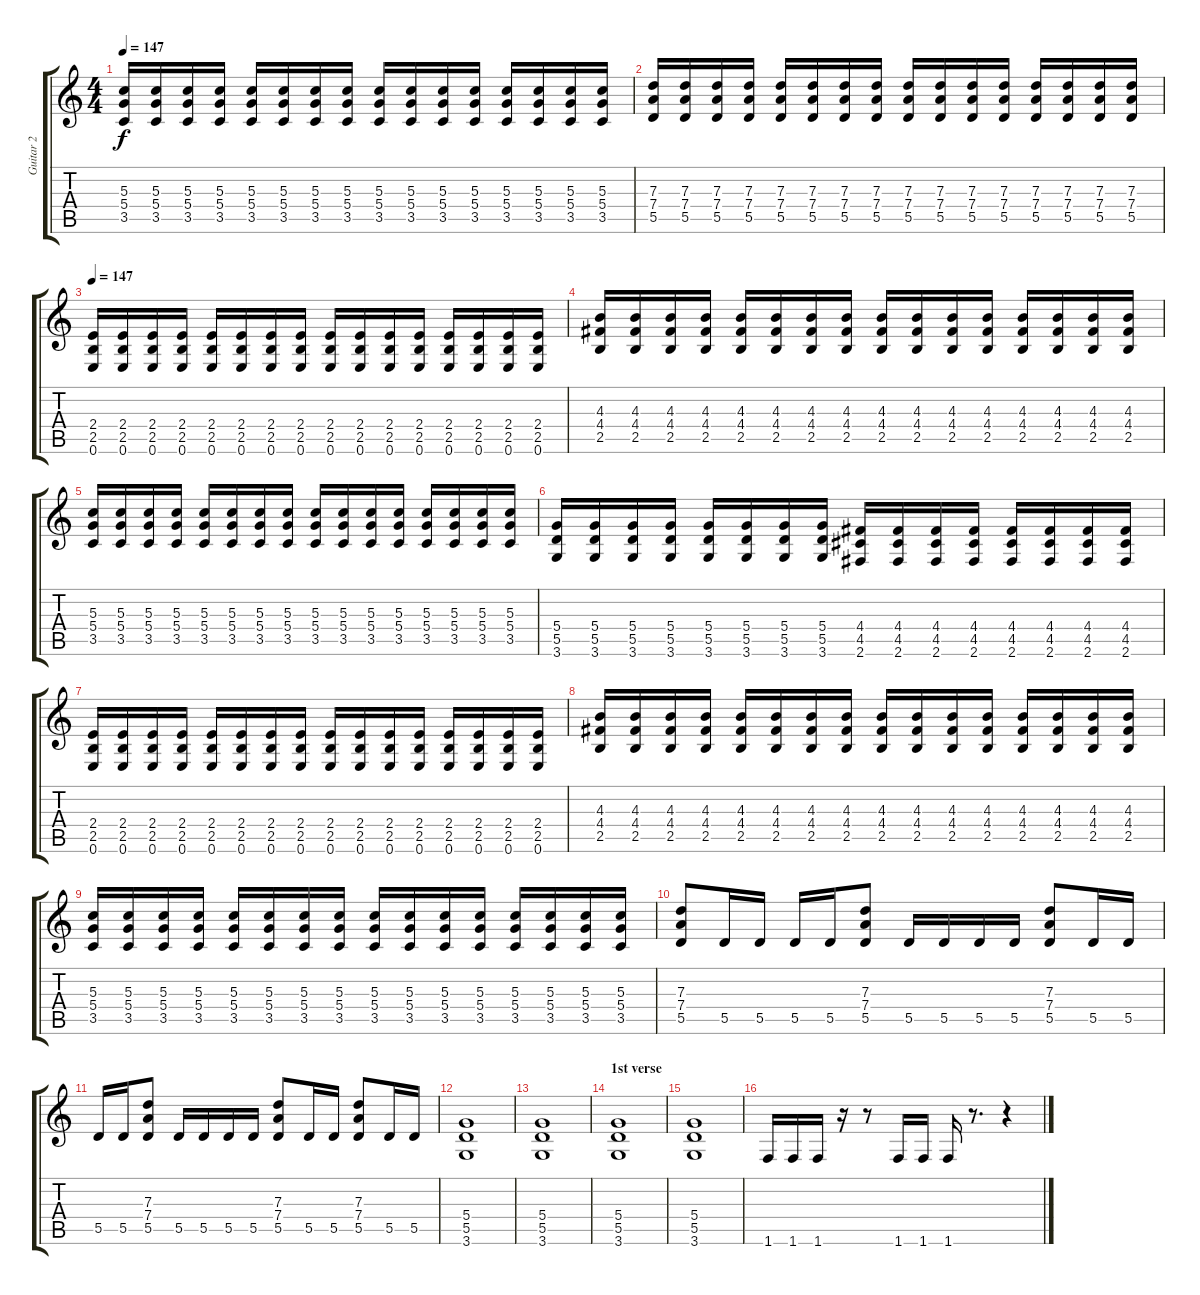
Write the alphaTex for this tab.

\track ("Guitar 2" "Guitar 2") {instrument distortionguitar}
\staff {score tabs}
\tuning (E4 B3 G3 D3 A2 E2) {hide}
\ts (4 4)
\tempo 147
\clef g2
\ks c
(5.3 5.4 3.5).16{dy f} (5.3 5.4 3.5).16 (5.3 5.4 3.5).16 (5.3 5.4 3.5).16 (5.3 5.4 3.5).16 (5.3 5.4 3.5).16 (5.3 5.4 3.5).16 (5.3 5.4 3.5).16 (5.3 5.4 3.5).16 (5.3 5.4 3.5).16 (5.3 5.4 3.5).16 (5.3 5.4 3.5).16 (5.3 5.4 3.5).16 (5.3 5.4 3.5).16 (5.3 5.4 3.5).16 (5.3 5.4 3.5).16 |
(7.3 7.4 5.5).16 (7.3 7.4 5.5).16 (7.3 7.4 5.5).16 (7.3 7.4 5.5).16 (7.3 7.4 5.5).16 (7.3 7.4 5.5).16 (7.3 7.4 5.5).16 (7.3 7.4 5.5).16 (7.3 7.4 5.5).16 (7.3 7.4 5.5).16 (7.3 7.4 5.5).16 (7.3 7.4 5.5).16 (7.3 7.4 5.5).16 (7.3 7.4 5.5).16 (7.3 7.4 5.5).16 (7.3 7.4 5.5).16 |
\tempo 147
(2.4 2.5 0.6).16 (2.4 2.5 0.6).16 (2.4 2.5 0.6).16 (2.4 2.5 0.6).16 (2.4 2.5 0.6).16 (2.4 2.5 0.6).16 (2.4 2.5 0.6).16 (2.4 2.5 0.6).16 (2.4 2.5 0.6).16 (2.4 2.5 0.6).16 (2.4 2.5 0.6).16 (2.4 2.5 0.6).16 (2.4 2.5 0.6).16 (2.4 2.5 0.6).16 (2.4 2.5 0.6).16 (2.4 2.5 0.6).16 |
(4.3 4.4 2.5).16 (4.3 4.4 2.5).16 (4.3 4.4 2.5).16 (4.3 4.4 2.5).16 (4.3 4.4 2.5).16 (4.3 4.4 2.5).16 (4.3 4.4 2.5).16 (4.3 4.4 2.5).16 (4.3 4.4 2.5).16 (4.3 4.4 2.5).16 (4.3 4.4 2.5).16 (4.3 4.4 2.5).16 (4.3 4.4 2.5).16 (4.3 4.4 2.5).16 (4.3 4.4 2.5).16 (4.3 4.4 2.5).16 |
(5.3 5.4 3.5).16 (5.3 5.4 3.5).16 (5.3 5.4 3.5).16 (5.3 5.4 3.5).16 (5.3 5.4 3.5).16 (5.3 5.4 3.5).16 (5.3 5.4 3.5).16 (5.3 5.4 3.5).16 (5.3 5.4 3.5).16 (5.3 5.4 3.5).16 (5.3 5.4 3.5).16 (5.3 5.4 3.5).16 (5.3 5.4 3.5).16 (5.3 5.4 3.5).16 (5.3 5.4 3.5).16 (5.3 5.4 3.5).16 |
(5.4 5.5 3.6).16 (5.4 5.5 3.6).16 (5.4 5.5 3.6).16 (5.4 5.5 3.6).16 (5.4 5.5 3.6).16 (5.4 5.5 3.6).16 (5.4 5.5 3.6).16 (5.4 5.5 3.6).16 (4.4 4.5 2.6).16 (4.4 4.5 2.6).16 (4.4 4.5 2.6).16 (4.4 4.5 2.6).16 (4.4 4.5 2.6).16 (4.4 4.5 2.6).16 (4.4 4.5 2.6).16 (4.4 4.5 2.6).16 |
(2.4 2.5 0.6).16 (2.4 2.5 0.6).16 (2.4 2.5 0.6).16 (2.4 2.5 0.6).16 (2.4 2.5 0.6).16 (2.4 2.5 0.6).16 (2.4 2.5 0.6).16 (2.4 2.5 0.6).16 (2.4 2.5 0.6).16 (2.4 2.5 0.6).16 (2.4 2.5 0.6).16 (2.4 2.5 0.6).16 (2.4 2.5 0.6).16 (2.4 2.5 0.6).16 (2.4 2.5 0.6).16 (2.4 2.5 0.6).16 |
(4.3 4.4 2.5).16 (4.3 4.4 2.5).16 (4.3 4.4 2.5).16 (4.3 4.4 2.5).16 (4.3 4.4 2.5).16 (4.3 4.4 2.5).16 (4.3 4.4 2.5).16 (4.3 4.4 2.5).16 (4.3 4.4 2.5).16 (4.3 4.4 2.5).16 (4.3 4.4 2.5).16 (4.3 4.4 2.5).16 (4.3 4.4 2.5).16 (4.3 4.4 2.5).16 (4.3 4.4 2.5).16 (4.3 4.4 2.5).16 |
(5.3 5.4 3.5).16 (5.3 5.4 3.5).16 (5.3 5.4 3.5).16 (5.3 5.4 3.5).16 (5.3 5.4 3.5).16 (5.3 5.4 3.5).16 (5.3 5.4 3.5).16 (5.3 5.4 3.5).16 (5.3 5.4 3.5).16 (5.3 5.4 3.5).16 (5.3 5.4 3.5).16 (5.3 5.4 3.5).16 (5.3 5.4 3.5).16 (5.3 5.4 3.5).16 (5.3 5.4 3.5).16 (5.3 5.4 3.5).16 |
(7.3 7.4 5.5).8{volume 14} 5.5.16 5.5.16 5.5.16 5.5.16 (7.3 7.4 5.5).8 5.5.16 5.5.16 5.5.16 5.5.16 (7.3 7.4 5.5).8 5.5.16 5.5.16 |
5.5.16 5.5.16 (7.3 7.4 5.5).8 5.5.16 5.5.16 5.5.16 5.5.16 (7.3 7.4 5.5).8 5.5.16 5.5.16 (7.3 7.4 5.5).8 5.5.16 5.5.16 |
(5.4 5.5 3.6).1 |
(5.4 5.5 3.6).1 |
\section ("" "1st verse")
(5.4 5.5 3.6).1 |
(5.4 5.5 3.6).1 |
1.6.16 1.6.16 1.6.16 r.16 r.8 1.6.16 1.6.16 1.6.16 r.8{d} r.4
